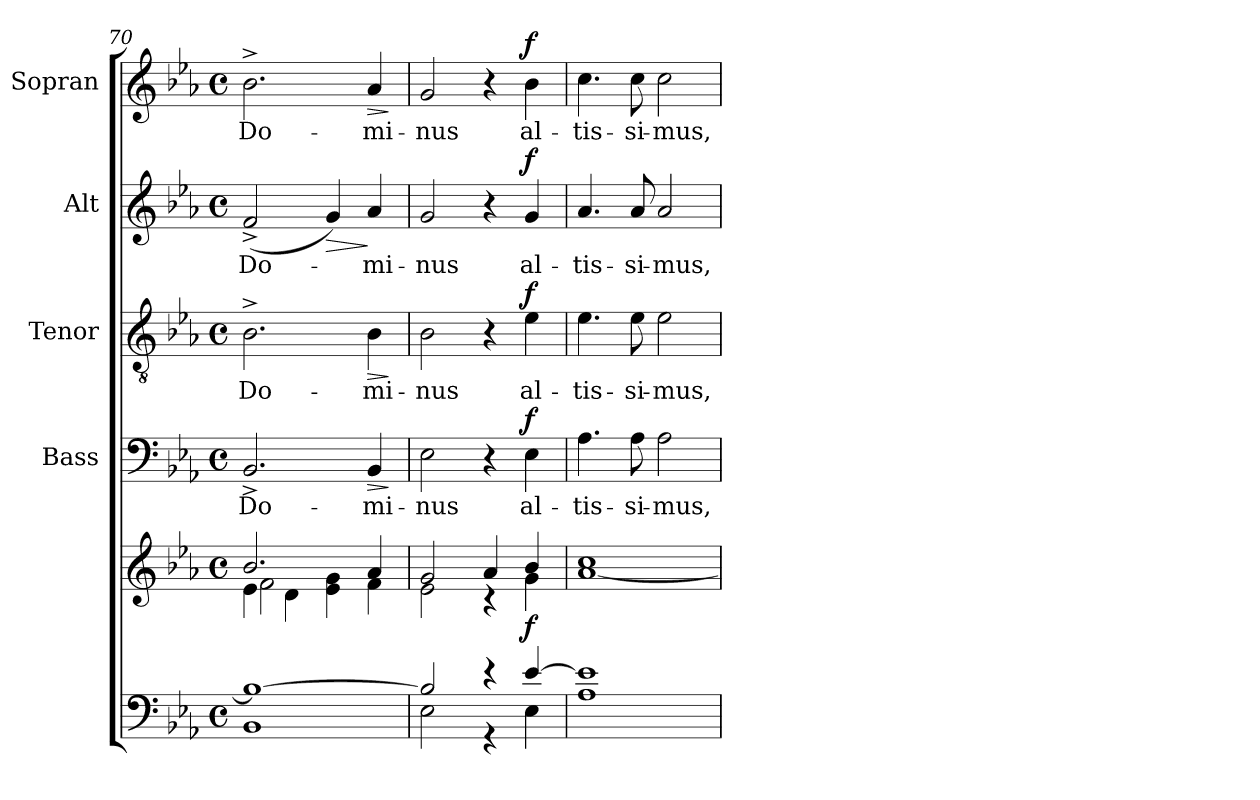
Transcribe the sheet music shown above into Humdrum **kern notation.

**kern	**kern	**dynam	**kern	**text	**dynam	**kern	**text	**dynam	**kern	**text	**dynam	**kern	**text	**dynam
*part5	*part5	*part5	*part4	*part4	*part4	*part3	*part3	*part3	*part2	*part2	*part2	*part1	*part1	*part1
*staff6	*staff5	*staff5/6	*staff4	*staff4	*staff4	*staff3	*staff3	*staff3	*staff2	*staff2	*staff2	*staff1	*staff1	*staff1
*	*	*	*I"Bass	*	*	*I"Tenor	*	*	*I"Alt	*	*	*I"Sopran	*	*
*	*	*	*I'B.	*	*	*I'T.	*	*	*I'A.	*	*	*I'S.	*	*
*clefF4	*clefG2	*	*clefF4	*	*	*clefGv2	*	*	*clefG2	*	*	*clefG2	*	*
*k[b-e-a-]	*k[b-e-a-]	*	*k[b-e-a-]	*	*	*k[b-e-a-]	*	*	*k[b-e-a-]	*	*	*k[b-e-a-]	*	*
*E-:	*E-:	*	*E-:	*	*	*E-:	*	*	*E-:	*	*	*E-:	*	*
*M4/4	*M4/4	*	*M4/4	*	*	*M4/4	*	*	*M4/4	*	*	*M4/4	*	*
*met(c)	*met(c)	*	*met(c)	*	*	*met(c)	*	*	*met(c)	*	*	*met(c)	*	*
=70	=70	=70	=70	=70	=70	=70	=70	=70	=70	=70	=70	=70	=70	=70
*^	*^	*	*	*	*	*	*	*	*	*	*	*	*	*
*	*	*	*^	*	*	*	*	*	*	*	*	*	*	*	*	*
!	!	!	!	!	!	!	!LO:LY:b	!	!	!LO:LY:b	!	!	!LO:LY:b	!	!	!LO:LY:b	!
1B-_	1BB-	2.b-/	4e-\	2f\	.	2.BB-^>/	Do-	.	2.B-^>\	Do-	.	(<2f^>/	Do-	.	2.b-^>\	Do-	.
.	.	.	4d\	.	.	.	.	.	.	.	.	.	.	.	.	.	.
!	!	!	!	!	!	!	!	!	!	!	!	!	!	!LO:HP:b	!	!	!
.	.	.	4e-\ 4g\	2ryy	.	.	.	.	.	.	.	4g/)	.	>	.	.	.
!	!	!	!	!	!	!	!LO:LY:b	!LO:HP:b	!	!LO:LY:b	!LO:HP:b	!	!LO:LY:b	!	!	!LO:LY:b	!LO:HP:b
.	.	4a-/	4f\	.	.	4BB-/	-mi-	>	4B-\	-mi-	>	4a-/	-mi-	]	4a-/	-mi-	>
*v	*v	*	*	*	*	*	*	*	*	*	*	*	*	*	*	*	*
*	*v	*v	*v	*	*	*	*	*	*	*	*	*	*	*	*	*
.	.	.	.	.	]	.	.	]	.	.	.	.	.	]
=71	=71	=71	=71	=71	=71	=71	=71	=71	=71	=71	=71	=71	=71	=71
*^	*^	*	*	*	*	*	*	*	*	*	*	*	*	*
!	!	!	!	!	!	!LO:LY:b	!	!	!LO:LY:b	!	!	!LO:LY:b	!	!	!LO:LY:b	!
2B-/]	2E-\	2g/	2e-\	.	2E-\	-nus	.	2B-\	-nus	.	2g/	-nus	.	2g/	-nus	.
4r	4r	4a-/	4rc	.	4r	.	.	4r	.	.	4r	.	.	4r	.	.
!	!	!	!	!LO:DY:b	!	!LO:LY:b	!LO:DY:a	!	!LO:LY:b	!LO:DY:a	!	!LO:LY:b	!LO:DY:a	!	!LO:LY:b	!LO:DY:a
[>4e-/	4E-\	4b-/	4g\	f	4E-\	al-	f	4e-\	al-	f	4g/	al-	f	4b-\	al-	f
=72	=72	=72	=72	=72	=72	=72	=72	=72	=72	=72	=72	=72	=72	=72	=72	=72
!	!	!	!	!	!	!LO:LY:b	!	!	!LO:LY:b	!	!	!LO:LY:b	!	!	!LO:LY:b	!
1e-]	1A-	1cc	[<1a-	.	4.A-\	-tis-	.	4.e-\	-tis-	.	4.a-/	-tis-	.	4.cc\	-tis-	.
!	!	!	!	!	!	!LO:LY:b	!	!	!LO:LY:b	!	!	!LO:LY:b	!	!	!LO:LY:b	!
.	.	.	.	.	8A-\	-si-	.	8e-\	-si-	.	8a-/	-si-	.	8cc\	-si-	.
!	!	!	!	!	!	!LO:LY:b	!	!	!LO:LY:b	!	!	!LO:LY:b	!	!	!LO:LY:b	!
.	.	.	.	.	2A-\	-mus,	.	2e-\	-mus,	.	2a-/	-mus,	.	2cc\	-mus,	.
*v	*v	*	*	*	*	*	*	*	*	*	*	*	*	*	*	*
*	*v	*v	*	*	*	*	*	*	*	*	*	*	*	*	*
=	=	=	=	=	=	=	=	=	=	=	=	=	=	=
*-	*-	*-	*-	*-	*-	*-	*-	*-	*-	*-	*-	*-	*-	*-
